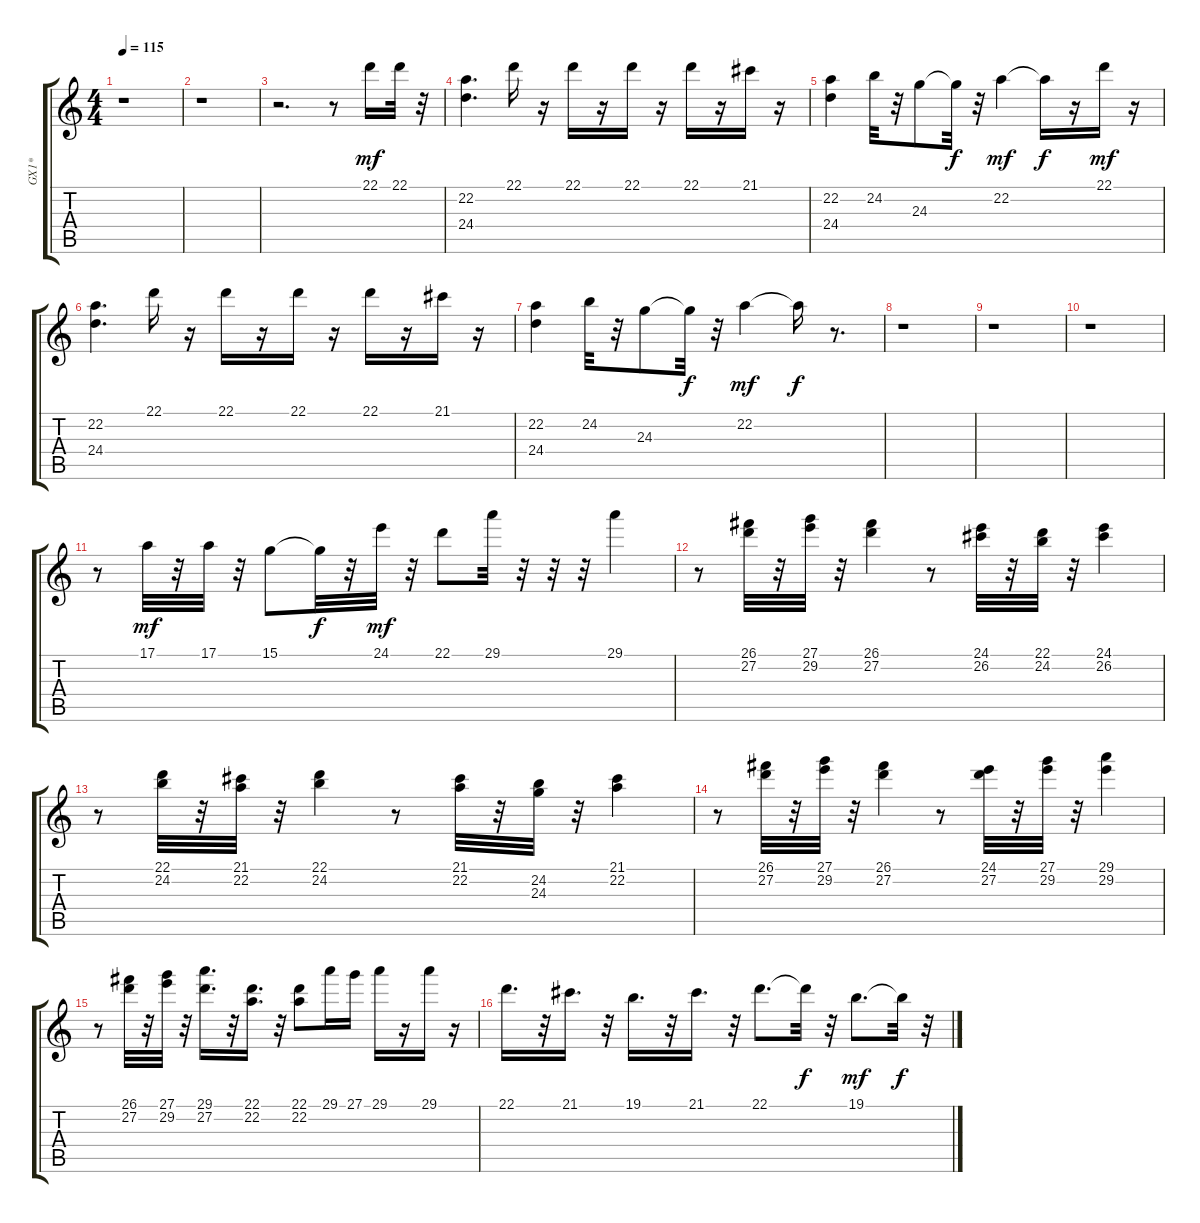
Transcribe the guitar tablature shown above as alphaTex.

\track ("GX1*" "GX1*") {instrument lead4chiff}
\staff {score tabs}
\tuning (E4 B3 G3 D3 A2 E2) {hide}
\ts (4 4)
\tempo 115
\clef g2
\ks c
r.1{dy f} |
r.1 |
r.2{d} r.8 22.1.16{dy mf} 22.1.32 r.32 |
(22.2 24.4).4{d} 22.1.16 r.16 22.1.16 r.16 22.1.16 r.16 22.1.16 r.16 21.1.16 r.16 |
(22.2 24.4).4 24.2.32 r.32 24.3.8 24.3{t}.32{dy f} r.32 22.2.4{dy mf} 22.2{t}.16{dy f} r.16 22.1.16{dy mf} r.16 |
(22.2 24.4).4{d} 22.1.16 r.16 22.1.16 r.16 22.1.16 r.16 22.1.16 r.16 21.1.16 r.16 |
(22.2 24.4).4 24.2.32 r.32 24.3.8 24.3{t}.32{dy f} r.32 22.2.4{dy mf} 22.2{t}.16{dy f} r.8{d} |
r.1 |
r.1 |
r.1 |
r.8 17.1.32{dy mf} r.32 17.1.32 r.32 15.1.8 15.1{t}.32{dy f} r.32 24.1.32{dy mf} r.32 22.1.8 29.1.32 r.32 r.32 r.32 29.1.4 |
r.8 (26.1 27.2).32 r.32 (27.1 29.2).32 r.32 (26.1 27.2).4 r.8 (24.1 26.2).32 r.32 (22.1 24.2).32 r.32 (24.1 26.2).4 |
r.8 (22.1 24.2).32 r.32 (21.1 22.2).32 r.32 (22.1 24.2).4 r.8 (21.1 22.2).32 r.32 (24.2 24.3).32 r.32 (21.1 22.2).4 |
r.8 (26.1 27.2).32 r.32 (27.1 29.2).32 r.32 (26.1 27.2).4 r.8 (24.1 27.2).32 r.32 (27.1 29.2).32 r.32 (29.1 29.2).4 |
r.8 (26.1 27.2).32 r.32 (27.1 29.2).32 r.32 (29.1 27.2).16{d} r.32 (22.1 22.2).16{d} r.32 (22.1 22.2).8 29.1.16 27.1.16 29.1.16 r.16 29.1.16 r.16 |
22.1.16{d} r.32 21.1.16{d} r.32 19.1.16{d} r.32 21.1.16{d} r.32 22.1.8{d} 22.1{t}.32{dy f} r.32 19.1.8{d dy mf} 19.1{t}.32{dy f} r.32
